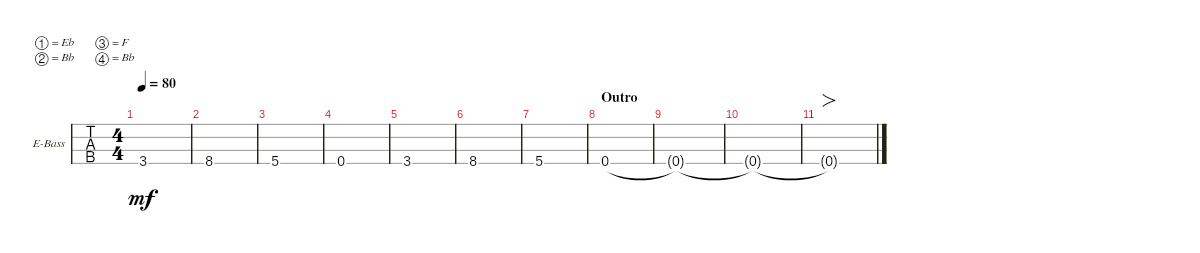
\defaultSystemsLayout 4
\bracketExtendMode groupsimilarinstruments
\firstSystemTrackNameOrientation horizontal
\otherSystemsTrackNameOrientation horizontal
\track ("Electric Bass" "E-Bass") {instrument electricbassfinger}
\staff {tabs}
\tuning (Eb2 Bb1 F1 Bb0)
\ts (4 4)
\tempo 80
\clef f4
\ks c
3.4.1{dy mf} |
8.4.1 |
5.4.1 |
0.4.1 |
3.4.1 |
8.4.1 |
5.4.1 |
\section ("" "Outro")
0.4.1 |
0.4{t}.1 |
0.4{t}.1 |
0.4{t}.1{fo}
